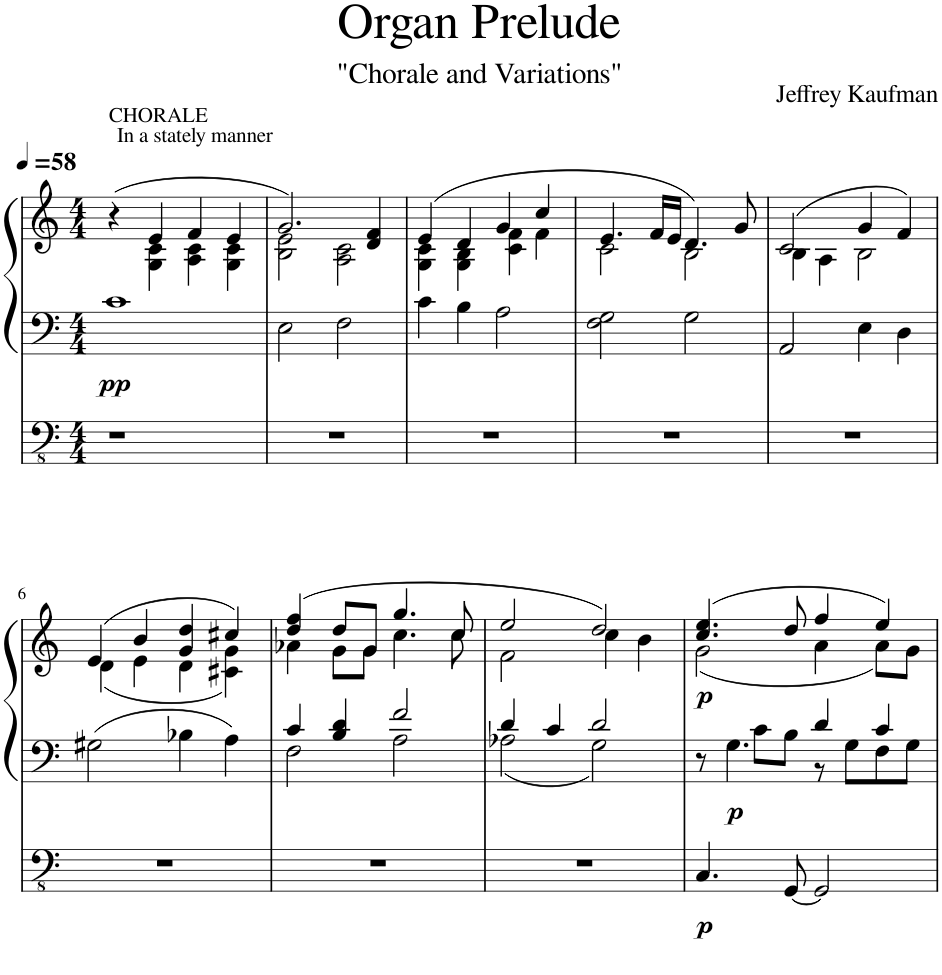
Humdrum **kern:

**kern	**kern	**kern	**dynam
*part1	*part1	*part1	*part1
*staff3	*staff2	*staff1	*staff1/2/3
*I"Pipe Organ	*	*	*
*I'Org.	*	*	*
*clefFv4	*clefF4	*clefG2	*
*k[]	*k[]	*k[]	*
*M4/4	*M4/4	*M4/4	*
*MM58	*MM58	*MM58	*
=1	=1	=1	=1
*	*	*^	*
!	!	!LO:TX:a:t=CHORALE	!	!
!	!	!	!	!LO:DY:b=2
1r	1c	(>4r	4ryy	pp
!	!	!LO:TX:a:t=In a stately manner	!	!
.	.	4e/	4G\ 4c\	.
.	.	4f/	4A\ 4c\	.
.	.	4e/	4G\ 4c\	.
=2	=2	=2	=2	=2
1r	2E\	2.g/)	2B\ 2e\	.
.	2F\	.	2A\ 2c\	.
.	.	4d/ 4f/	.	.
=3	=3	=3	=3	=3
1r	4c\	(4e/	4G\ 4c\	.
.	4B\	4d/	4G\ 4B\	.
.	2A\	4g/	4c\ 4f\	.
.	.	4cc/	4f\	.
=4	=4	=4	=4	=4
1r	2F\ 2G\	4.e/	2c\	.
.	.	16f/LL	.	.
.	.	16e/JJ	.	.
.	2G\	4.d/)	2B\	.
.	.	8g/	.	.
=5	=5	=5	=5	=5
1r	2AA/	(2c/	4B\	.
.	.	.	4A\	.
.	4E\	4g/	2B\	.
.	4D\	4f/)	.	.
!!LO:LB:g=z	!!
=6	=6	=6	=6	=6
1r	2G#X\	(4e/	(4d\	.
.	.	4b/	4e\	.
.	4B-X\	4g/ 4dd/	4d\	.
.	4A\	4cc#X/)	4c#X\ 4g\)	.
=7	=7	=7	=7	=7
*	*^	*	*	*
1r	4c/	2F\	(4dd/ 4ff/	4a-X\	.
.	4B/ 4d/	.	8dd/L	8g\L	.
.	.	.	8g/J	8g\J	.
.	2f/	2A\	4.gg/	4.cc\	.
.	.	.	8cc/	8cc\	.
=8	=8	=8	=8	=8	=8
1r	4d/	2A-X\	2ee/	2f\	.
.	4c/	.	.	.	.
.	2d/	2G\	2dd/)	4cc\	.
.	.	.	.	4b\	.
=9	=9	=9	=9	=9	=9
!	!	!	!	!	!LO:DY:b=3
!	!	!	!	!	!LO:DY:n=1:b
4.CC/	8r	4ryy	(4.cc/ 4.ee/	(2g\	p p
!	!	!	!	!	!LO:DY:n=2:b=2
.	4.G\	.	.	.	p
.	.	8c\L	.	.	.
[8GGG/	.	8B\J	8dd/	.	.
2GGG/]	4d/	8r	4ff/	4a\	.
.	.	8G\L	.	.	.
.	4c/	8F\	4ee/)	8a\L)	.
.	.	8G\J	.	8g\J	.
*	*v	*v	*	*	*
*	*	*v	*v	*
=	=	=	=
*-	*-	*-	*-
